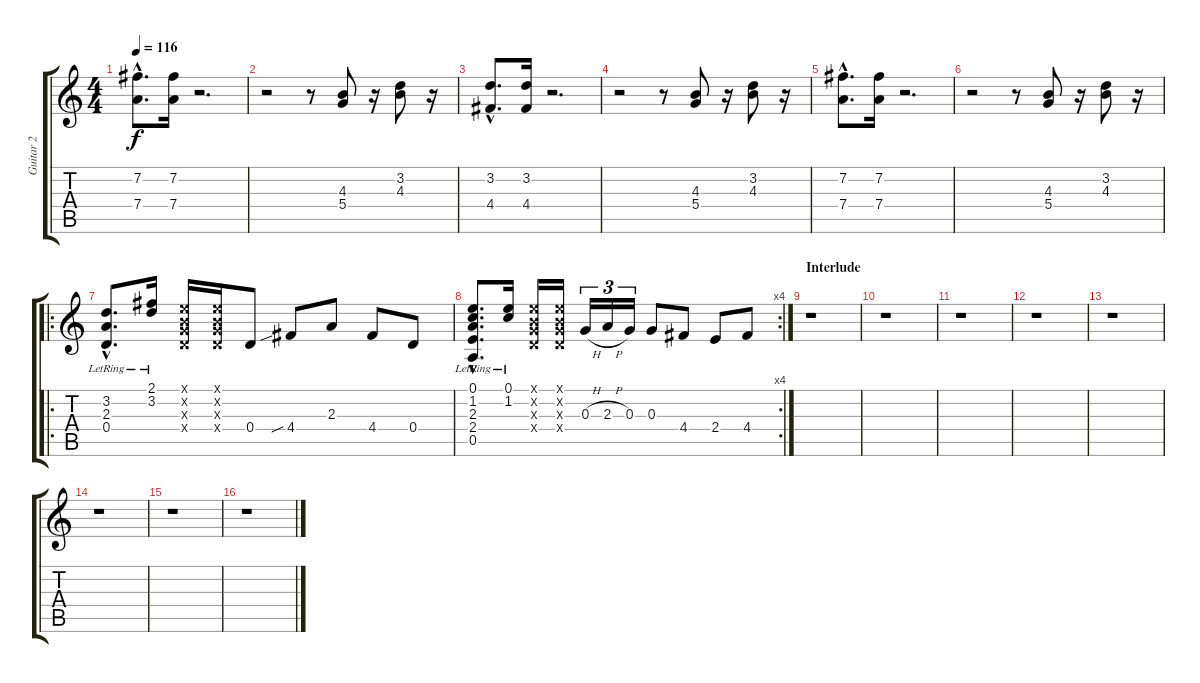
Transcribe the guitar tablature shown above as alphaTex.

\track ("Guitar 2" "Guitar 2") {instrument acousticguitarnylon}
\staff {score tabs}
\tuning (E4 B3 G3 D3 A2 E2) {hide}
\ts (4 4)
\tempo 116
\clef g2
\ks c
(7.2{hac} 7.4{hac}).8{d dy f} (7.2 7.4).16 r.2{d} |
r.2 r.8 (4.3 5.4).8 r.16 (3.2 4.3).8 r.16 |
(3.2{hac} 4.4{hac}).8{d} (3.2 4.4).16 r.2{d} |
r.2 r.8 (4.3 5.4).8 r.16 (3.2 4.3).8 r.16 |
(7.2{hac} 7.4{hac}).8{d} (7.2 7.4).16 r.2{d} |
r.2 r.8 (4.3 5.4).8 r.16 (3.2 4.3).8 r.16 |
\ro
(3.2{hac lr} 2.3{hac lr} 0.4{hac lr}).8{d} (2.1{lr} 3.2{lr}).16 (0.1{x} 0.2{x} 0.3{x} 0.4{x}).16 (0.1{x} 0.2{x} 0.3{x} 0.4{x}).16 0.4.8 4.4{sib}.8 2.3.8 4.4.8 0.4.8 |
\rc 4
(0.1{hac lr} 1.2{hac lr} 2.3{hac lr} 2.4{hac lr} 0.5{hac lr}).8{d} (0.1{lr} 1.2{lr}).16 (0.1{x} 0.2{x} 0.3{x} 0.4{x}).16 (0.1{x} 0.2{x} 0.3{x} 0.4{x}).16 0.3{h}.16{tu (3 2)} 2.3{h}.16{tu (3 2)} 0.3.16{tu (3 2)} 0.3.8 4.4.8 2.4.8 4.4.8 |
\section ("" "Interlude")
r.1 |
r.1 |
r.1 |
r.1 |
r.1 |
r.1 |
r.1 |
r.1
